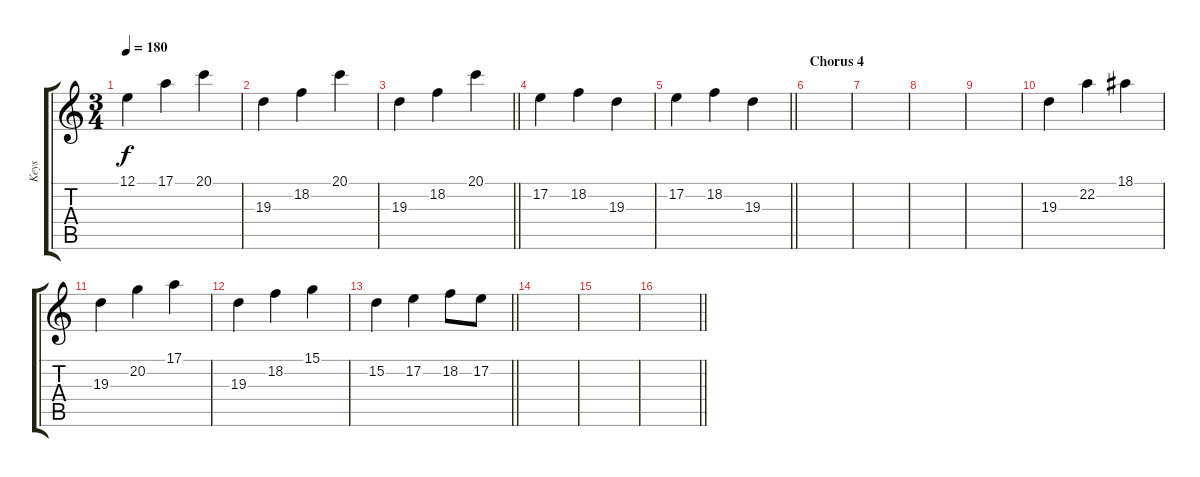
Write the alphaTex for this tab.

\track ("Keys" "Keys") {instrument lead2sawtooth}
\staff {score tabs}
\tuning (E4 B3 G3 D3 A2 E2) {hide}
\ts (3 4)
\tempo 180
\clef g2
\ks c
12.1.4{dy f} 17.1.4 20.1.4 |
19.3.4 18.2.4 20.1.4 |
\barLineRight lightlight
19.3.4 18.2.4 20.1.4 |
17.2.4 18.2.4 19.3.4 |
\barLineRight lightlight
17.2.4 18.2.4 19.3.4 |
\section ("" "Chorus 4")
|
|
|
|
19.3.4 22.2.4 18.1.4 |
19.3.4 20.2.4 17.1.4 |
19.3.4 18.2.4 15.1.4 |
\barLineRight lightlight
15.2.4 17.2.4 18.2.8 17.2.8 |
|
|
\barLineRight lightlight
